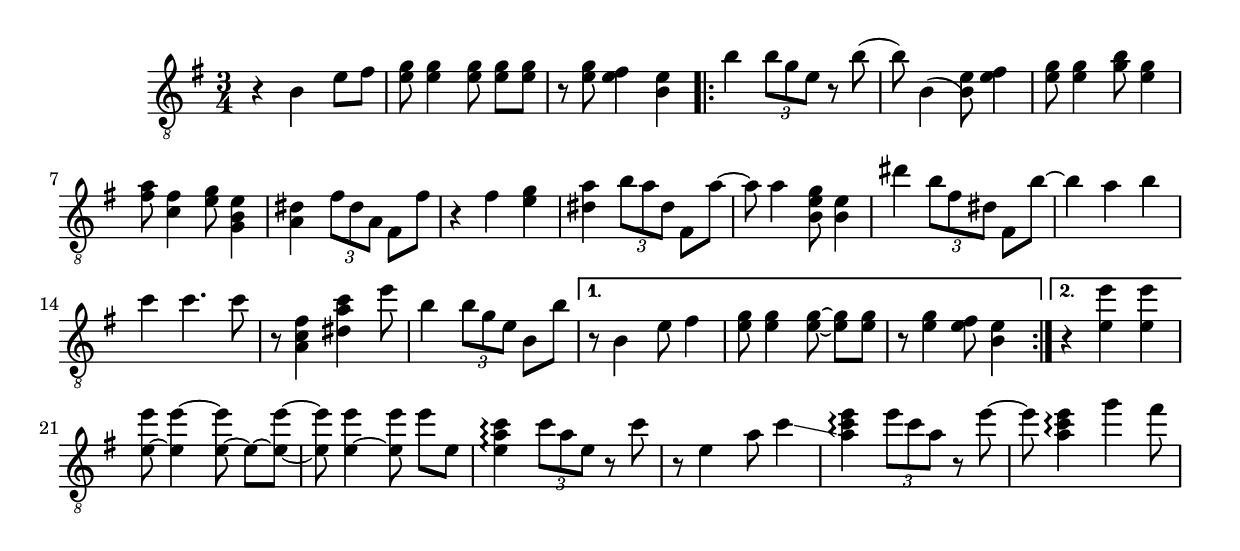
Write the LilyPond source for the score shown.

\relative {
  \set Staff.connectArpeggios = ##t
  \time 3/4
  \key e \minor
  \clef "treble_8"
  r4 b e8 fis
  <e g> <e g>4 \autoBeamOff <e g>8 \autoBeamOn <e g> <e g>
  r <e g> <e fis>4 <b e>
  \repeat volta 2 {
    % meas. 4
    b' \tuplet 3/2 { b8 g e } r b'(
    b) b,4( <b) e>8 <e fis>4
    <e g>8 <e g>4 <g b>8 <e g>4
    <fis a>8 <c fis>4 <e g>8 <g, b e>4
    <a dis> \tuplet 3/2 { fis'8 dis a } fis8 fis'
    % meas. 9
    r4 fis <e g>
    <dis a'> \tuplet 3/2 { b'8 a dis, } fis,8 a'~
    a a4 <b, e g>8 <b e>4
    dis' \tuplet 3/2 { b8 fis dis } fis,8 b'~
    b4 a b
    % meas. 14
    c c4. c8
    r <a, fis' c>4 <dis a' c> e'8
    b4 \tuplet 3/2 { b8 g e } b b'
    \alternative {
      \volta 1 {
        r8 b,4 e8 fis4
        <e g>8 <e g>4 \autoBeamOff <e~ g~>8 \autoBeamOn <e g> <e g>
        r <e g>4 <e fis>8 <b e>4
      }
      \volta 2 {
        r <e e'> <e e'>
      }
    }
  }
  % meas. 21
  <e~ e'>8 <e e'~>4 \autoBeamOff <e~ e'>8 \autoBeamOn e~ <e~ e'~>
  <e e'>8 <e~ e'>4 \autoBeamOff <e e'>8 \autoBeamOn e' e,
  <e a c>4\arpeggio \tuplet 3/2 { c'8 a e } r8 c'
  r e,4 a8 c4\glissando
  <a c e>\arpeggio \tuplet 3/2 { e'8 c a } r e'~
  e <a, c e>4\arpeggio g'4 fis8
  % meas. 27
}
